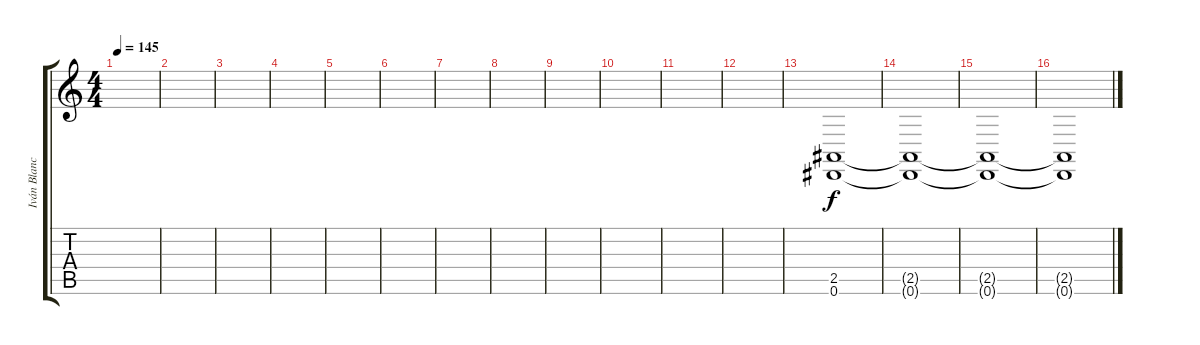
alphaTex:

\track ("Iván Blanco (I)" "Iván Blanc") {instrument stringensemble1}
\staff {score tabs}
\tuning (Eb4 Bb3 Gb3 Db3 Ab2 Eb2) {hide}
\ts (4 4)
\tempo 145
\clef g2
\ks c
|
|
|
|
|
|
|
|
|
|
|
|
(2.5 0.6).1{instrument pad2warm} |
(2.5{t} 0.6{t}).1 |
(2.5{t} 0.6{t}).1 |
(2.5{t} 0.6{t}).1
